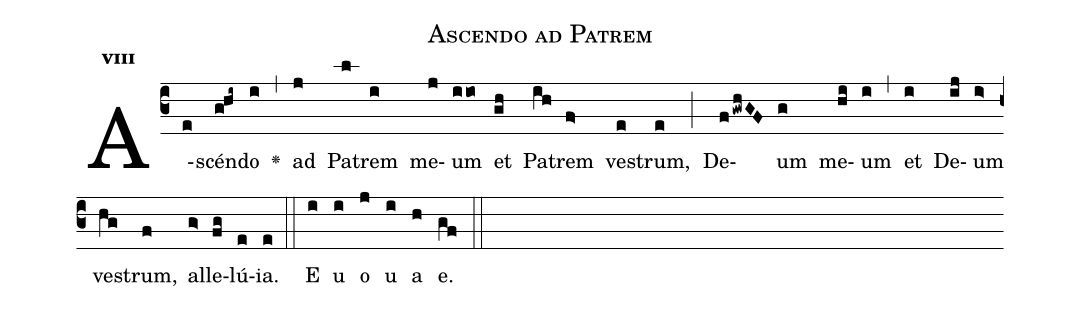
name:Ascendo ad Patrem;
office-part:Antiphona;
mode:8;
%%
initial-style: 1;
name: Ascendo ad Patrem
book: Antiphonae & Responsoria/Tomus II, p. 239;
occasion: In Ascensione Domini;
office-part: Laudes Ant E;
user-notes: ;
commentary: ;
annotation: 8g;
centering-scheme: english;
fontsize: 12;
font: OFLSortsMillGoudy;
height: 11;
width: 4.5;
%%
(c3)A(e)scén(ghi~)do(i) <v>\greheightstar</v>(,) ad(j) Pa(l)trem(i) me(j)um(iio) et(gh) Pa(ih)trem(f>) ve(e)strum,(e) (;) De(fgwhGF)um(g) me(hi)um(i) (,) et(i) De(ij)um(i>) ve(hg)strum,(f) al(g>)le(fg)lú(e)ia.(e) (::)
E(i) u(i) o(j) u(i) a(h) e.(gf) (::)
